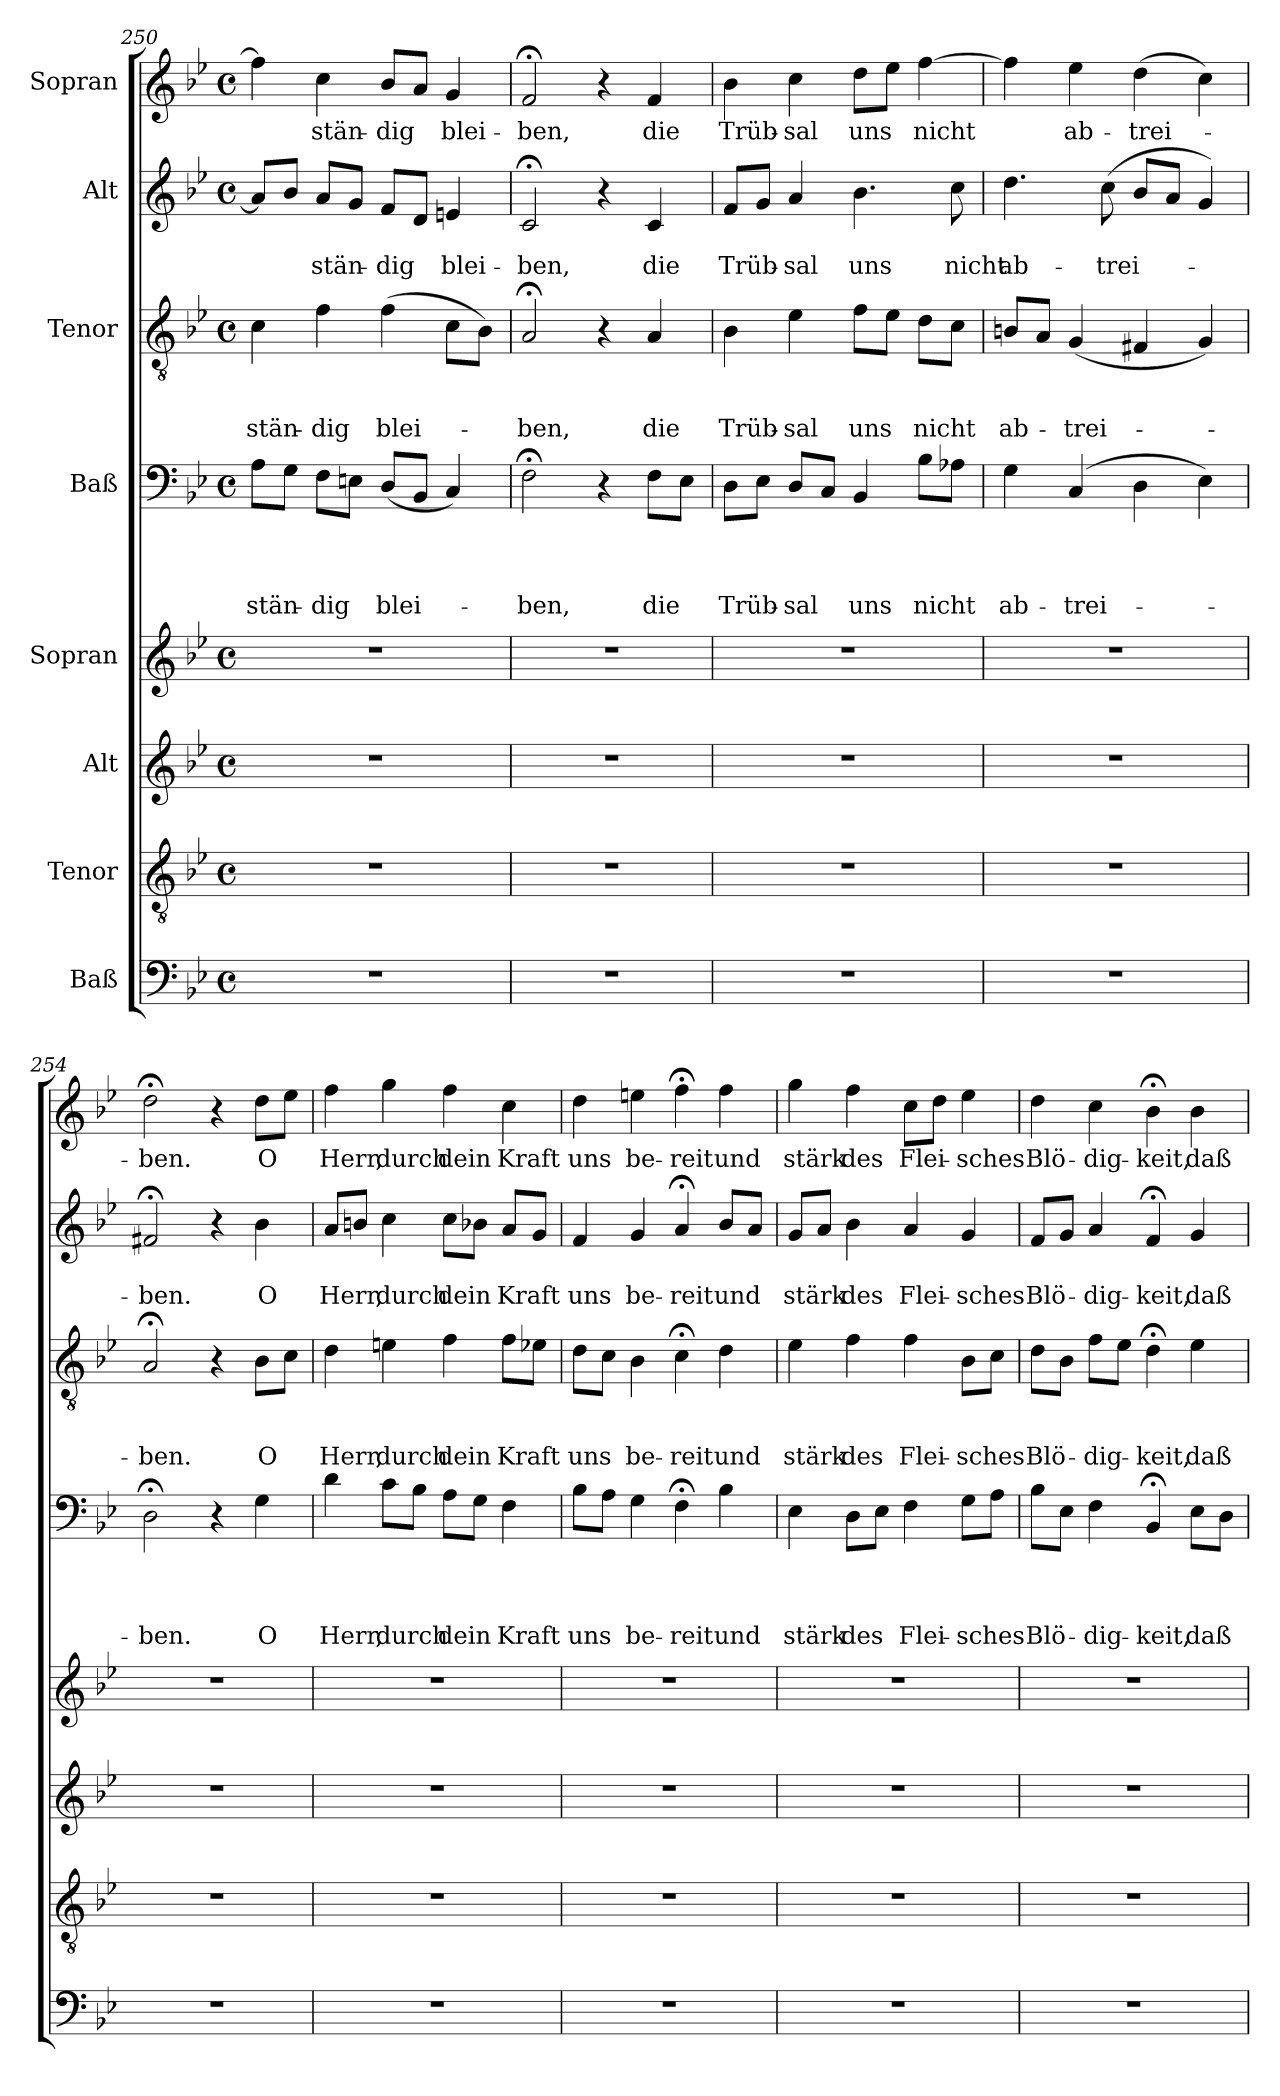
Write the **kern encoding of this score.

**kern	**kern	**kern	**kern	**kern	**text	**text	**text	**text	**kern	**text	**text	**text	**kern	**text	**text	**kern	**text
*part8	*part7	*part6	*part5	*part4	*part4	*part4	*part4	*part4	*part3	*part3	*part3	*part3	*part2	*part2	*part2	*part1	*part1
*staff8	*staff7	*staff6	*staff5	*staff4	*staff4	*staff4	*staff4	*staff4	*staff3	*staff3	*staff3	*staff3	*staff2	*staff2	*staff2	*staff1	*staff1
*I"Baß	*I"Tenor	*I"Alt	*I"Sopran	*I"Baß	*	*	*	*	*I"Tenor	*	*	*	*I"Alt	*	*	*I"Sopran	*
*clefF4	*clefGv2	*clefG2	*clefG2	*clefF4	*	*	*	*	*clefGv2	*	*	*	*clefG2	*	*	*clefG2	*
*k[b-e-]	*k[b-e-]	*k[b-e-]	*k[b-e-]	*k[b-e-]	*	*	*	*	*k[b-e-]	*	*	*	*k[b-e-]	*	*	*k[b-e-]	*
*B-:	*B-:	*B-:	*B-:	*B-:	*	*	*	*	*B-:	*	*	*	*B-:	*	*	*B-:	*
*M4/4	*M4/4	*M4/4	*M4/4	*M4/4	*	*	*	*	*M4/4	*	*	*	*M4/4	*	*	*M4/4	*
*met(c)	*met(c)	*met(c)	*met(c)	*met(c)	*	*	*	*	*met(c)	*	*	*	*met(c)	*	*	*met(c)	*
=250	=250	=250	=250	=250	=250	=250	=250	=250	=250	=250	=250	=250	=250	=250	=250	=250	=250
1r	1r	1r	1r	8A!\L	.	.	.	-stän-	4c!\	.	.	-stän-	8a!/L]	.	.	4ff!\]	.
.	.	.	.	8G!\J	.	.	.	.	.	.	.	.	8b-!/J	.	.	.	.
.	.	.	.	8F!\L	.	.	.	-dig	4f!\	.	.	-dig	8a!/L	.	-stän-	4cc!\	-stän-
.	.	.	.	8En!\J	.	.	.	.	.	.	.	.	8g!/J	.	.	.	.
.	.	.	.	(8D!/L	.	.	.	blei-	(4f!\	.	.	blei-	8f!/L	.	-dig	8b-!/L	-dig
.	.	.	.	8BB-!/J	.	.	.	.	.	.	.	.	8d!/J	.	.	8a!/J	.
.	.	.	.	4C!/)	.	.	.	.	8c!\L	.	.	.	4en!/	.	blei-	4g!/	blei-
.	.	.	.	.	.	.	.	.	8B-!\J)	.	.	.	.	.	.	.	.
=251	=251	=251	=251	=251	=251	=251	=251	=251	=251	=251	=251	=251	=251	=251	=251	=251	=251
1r	1r	1r	1r	2F;<!\	.	.	.	-ben,	2A;<!/	.	.	-ben,	2c;<!/	.	-ben,	2f;<!/	-ben,
.	.	.	.	4r	.	.	.	.	4r	.	.	.	4r	.	.	4r	.
.	.	.	.	8F!\L	.	.	.	die	4A!/	.	.	die	4c!/	.	die	4f!/	die
.	.	.	.	8E-!\J	.	.	.	.	.	.	.	.	.	.	.	.	.
!!LO:PB:g=z
=252	=252	=252	=252	=252	=252	=252	=252	=252	=252	=252	=252	=252	=252	=252	=252	=252	=252
1r	1r	1r	1r	8D!\L	.	.	.	Trüb-	4B-!\	.	.	Trüb-	8f!/L	.	Trüb-	4b-!\	Trüb-
.	.	.	.	8E-!\J	.	.	.	.	.	.	.	.	8g!/J	.	.	.	.
.	.	.	.	8D!/L	.	.	.	-sal	4e-!\	.	.	-sal	4a!/	.	-sal	4cc!\	-sal
.	.	.	.	8C!/J	.	.	.	.	.	.	.	.	.	.	.	.	.
.	.	.	.	4BB-!/	.	.	.	uns	8f!\L	.	.	uns	4.b-!\	.	uns	8dd!\L	uns
.	.	.	.	.	.	.	.	.	8e-!\J	.	.	.	.	.	.	8ee-!\J	.
.	.	.	.	8B-!\L	.	.	.	nicht	8d!\L	.	.	nicht	.	.	.	[4ff!\	nicht
.	.	.	.	8A-X!\J	.	.	.	.	8c!\J	.	.	.	8cc!\	.	nicht	.	.
=253	=253	=253	=253	=253	=253	=253	=253	=253	=253	=253	=253	=253	=253	=253	=253	=253	=253
1r	1r	1r	1r	4G!\	.	.	.	ab-	8Bn!/L	.	.	ab-	4.dd!\	.	ab-	4ff!\]	.
.	.	.	.	.	.	.	.	.	8A!/J	.	.	.	.	.	.	.	.
.	.	.	.	(4C!/	.	.	.	-trei-	(4G!/	.	.	-trei-	.	.	.	4ee-!\	ab-
.	.	.	.	.	.	.	.	.	.	.	.	.	(8cc!\	.	-trei-	.	.
.	.	.	.	4D!\	.	.	.	.	4F#X!/	.	.	.	8b-!/L	.	.	(4dd!\	-trei-
.	.	.	.	.	.	.	.	.	.	.	.	.	8a!/J	.	.	.	.
.	.	.	.	4E-!\)	.	.	.	.	4G!/)	.	.	.	4g!/)	.	.	4cc!\)	.
=254	=254	=254	=254	=254	=254	=254	=254	=254	=254	=254	=254	=254	=254	=254	=254	=254	=254
1r	1r	1r	1r	2D;<!\	.	.	.	-ben.	2A;<!/	.	.	-ben.	2f#X;<!/	.	-ben.	2dd;<!\	-ben.
.	.	.	.	4r	.	.	.	.	4r	.	.	.	4r	.	.	4r	.
.	.	.	.	4G!\	.	.	.	O	8B-!\L	.	.	O	4b-!\	.	O	8dd!\L	O
.	.	.	.	.	.	.	.	.	8c!\J	.	.	.	.	.	.	8ee-!\J	.
=255	=255	=255	=255	=255	=255	=255	=255	=255	=255	=255	=255	=255	=255	=255	=255	=255	=255
1r	1r	1r	1r	4d!\	.	.	.	Herr,	4d!\	.	.	Herr,	8a!/L	.	Herr,	4ff!\	Herr,
.	.	.	.	.	.	.	.	.	.	.	.	.	8bn!/J	.	.	.	.
.	.	.	.	8c!\L	.	.	.	durch	4en!\	.	.	durch	4cc!\	.	durch	4gg!\	durch
.	.	.	.	8B-!\J	.	.	.	.	.	.	.	.	.	.	.	.	.
.	.	.	.	8A!\L	.	.	.	dein	4f!\	.	.	dein	8cc!\L	.	dein	4ff!\	dein
.	.	.	.	8G!\J	.	.	.	.	.	.	.	.	8b-X!\J	.	.	.	.
.	.	.	.	4F!\	.	.	.	Kraft	8f!\L	.	.	Kraft	8a!/L	.	Kraft	4cc!\	Kraft
.	.	.	.	.	.	.	.	.	8e-X!\J	.	.	.	8g!/J	.	.	.	.
!!LO:LB:g=z
=256	=256	=256	=256	=256	=256	=256	=256	=256	=256	=256	=256	=256	=256	=256	=256	=256	=256
1r	1r	1r	1r	8B-!\L	.	.	.	uns	8d!\L	.	.	uns	4f!/	.	uns	4dd!\	uns
.	.	.	.	8A!\J	.	.	.	.	8c!\J	.	.	.	.	.	.	.	.
.	.	.	.	4G!\	.	.	.	be-	4B-!\	.	.	be-	4g!/	.	be-	4een!\	be-
.	.	.	.	4F;<!\	.	.	.	-reit	4c;<!\	.	.	-reit	4a;<!/	.	-reit	4ff;<!\	-reit
.	.	.	.	4B-!\	.	.	.	und	4d!\	.	.	und	8b-!/L	.	und	4ff!\	und
.	.	.	.	.	.	.	.	.	.	.	.	.	8a!/J	.	.	.	.
=257	=257	=257	=257	=257	=257	=257	=257	=257	=257	=257	=257	=257	=257	=257	=257	=257	=257
1r	1r	1r	1r	4E-!\	.	.	.	stärk	4e-!\	.	.	stärk	8g!/L	.	stärk	4gg!\	stärk
.	.	.	.	.	.	.	.	.	.	.	.	.	8a!/J	.	.	.	.
.	.	.	.	8D!\L	.	.	.	des	4f!\	.	.	des	4b-!\	.	des	4ff!\	des
.	.	.	.	8E-!\J	.	.	.	.	.	.	.	.	.	.	.	.	.
.	.	.	.	4F!\	.	.	.	Flei-	4f!\	.	.	Flei-	4a!/	.	Flei-	8cc!\L	Flei-
.	.	.	.	.	.	.	.	.	.	.	.	.	.	.	.	8dd!\J	.
.	.	.	.	8G!\L	.	.	.	-sches	8B-!\L	.	.	-sches	4g!/	.	-sches	4ee-!\	-sches
.	.	.	.	8A!\J	.	.	.	.	8c!\J	.	.	.	.	.	.	.	.
=258	=258	=258	=258	=258	=258	=258	=258	=258	=258	=258	=258	=258	=258	=258	=258	=258	=258
1r	1r	1r	1r	8B-!\L	.	.	.	Blö-	8d!\L	.	.	Blö-	8f!/L	.	Blö-	4dd!\	Blö-
.	.	.	.	8E-!\J	.	.	.	.	8B-!\J	.	.	.	8g!/J	.	.	.	.
.	.	.	.	4F!\	.	.	.	-dig-	8f!\L	.	.	-dig-	4a!/	.	-dig-	4cc!\	-dig-
.	.	.	.	.	.	.	.	.	8e-!\J	.	.	.	.	.	.	.	.
.	.	.	.	4BB-;<!/	.	.	.	-keit,	4d;<!\	.	.	-keit,	4f;<!/	.	-keit,	4b-;<!\	-keit,
.	.	.	.	8E-!\L	.	.	.	daß	4e-!\	.	.	daß	4g!/	.	daß	4b-!\	daß
.	.	.	.	8D!\J	.	.	.	.	.	.	.	.	.	.	.	.	.
=	=	=	=	=	=	=	=	=	=	=	=	=	=	=	=	=	=
*-	*-	*-	*-	*-	*-	*-	*-	*-	*-	*-	*-	*-	*-	*-	*-	*-	*-
